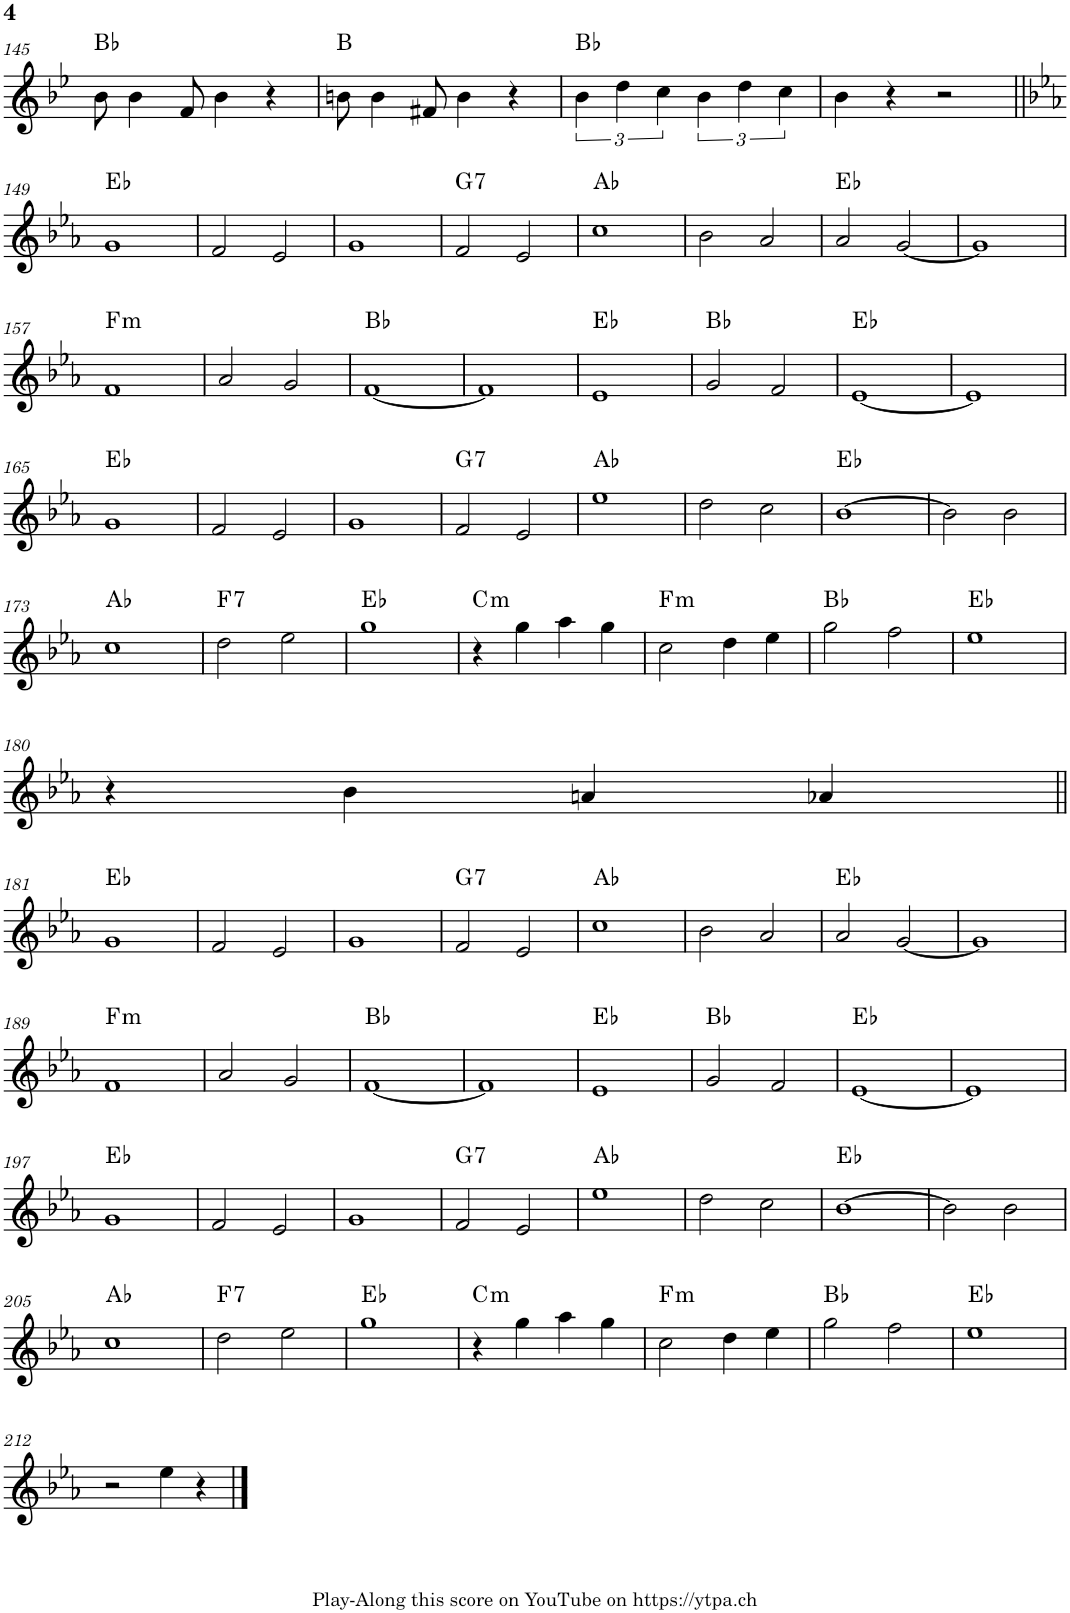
**kern	**harte
*part1	*part1
*staff1	*
*I"Piano	*
*I'Pno.	*
!!LO:PB:g=z
*clefG2	*
*k[b-e-]	*
*M2/2	*
*met(c|)	*
=145	=145
8b-\	Bb:maj
4b-\	.
8f/	.
4b-\	.
4r	.
=146	=146
8bn\	B:maj
4b\	.
8f#X/	.
4b\	.
4r	.
=147	=147
6b-\	Bb:maj
6dd\	.
6cc\	.
6b-\	.
6dd\	.
6cc\	.
=148	=148
4b-\	.
4r	.
2r	.
!!LO:LB:g=z
=149||	=149||
*k[b-e-a-]	*
1g	Eb:maj
=150	=150
2f/	.
2e-/	.
=151	=151
1g	.
=152	=152
!	!LO:H:kt=7
2f/	G:7
2e-/	.
=153	=153
1cc	Ab:maj
=154	=154
2b-\	.
2a-/	.
=155	=155
2a-/	Eb:maj
[2g/	.
=156	=156
1g]	.
!!LO:LB:g=z
=157	=157
!	!LO:H:kt=m
1f	F:min
=158	=158
2a-/	.
2g/	.
=159	=159
[1f	Bb:maj
=160	=160
1f]	.
=161	=161
1e-	Eb:maj
=162	=162
2g/	Bb:maj
2f/	.
=163	=163
[1e-	Eb:maj
=164	=164
1e-]	.
!!LO:LB:g=z
=165	=165
1g	Eb:maj
=166	=166
2f/	.
2e-/	.
=167	=167
1g	.
=168	=168
!	!LO:H:kt=7
2f/	G:7
2e-/	.
=169	=169
1ee-	Ab:maj
=170	=170
2dd\	.
2cc\	.
=171	=171
[1b-	Eb:maj
=172	=172
2b-\]	.
2b-\	.
!!LO:LB:g=z
=173	=173
1cc	Ab:maj
=174	=174
!	!LO:H:kt=7
2dd\	F:7
2ee-\	.
=175	=175
1gg	Eb:maj
=176	=176
!	!LO:H:kt=m
4r	C:min
4gg\	.
4aa-\	.
4gg\	.
=177	=177
!	!LO:H:kt=m
2cc\	F:min
4dd\	.
4ee-\	.
=178	=178
2gg\	Bb:maj
2ff\	.
=179	=179
1ee-	Eb:maj
!!LO:LB:g=z
=180	=180
4r	.
4b-\	.
4an/	.
4a-X/	.
!!LO:LB:g=z
=181||	=181||
1g	Eb:maj
=182	=182
2f/	.
2e-/	.
=183	=183
1g	.
=184	=184
!	!LO:H:kt=7
2f/	G:7
2e-/	.
=185	=185
1cc	Ab:maj
=186	=186
2b-\	.
2a-/	.
=187	=187
2a-/	Eb:maj
[2g/	.
=188	=188
1g]	.
!!LO:LB:g=z
=189	=189
!	!LO:H:kt=m
1f	F:min
=190	=190
2a-/	.
2g/	.
=191	=191
[1f	Bb:maj
=192	=192
1f]	.
=193	=193
1e-	Eb:maj
=194	=194
2g/	Bb:maj
2f/	.
=195	=195
[1e-	Eb:maj
=196	=196
1e-]	.
!!LO:LB:g=z
=197	=197
1g	Eb:maj
=198	=198
2f/	.
2e-/	.
=199	=199
1g	.
=200	=200
!	!LO:H:kt=7
2f/	G:7
2e-/	.
=201	=201
1ee-	Ab:maj
=202	=202
2dd\	.
2cc\	.
=203	=203
[1b-	Eb:maj
=204	=204
2b-\]	.
2b-\	.
!!LO:LB:g=z
=205	=205
1cc	Ab:maj
=206	=206
!	!LO:H:kt=7
2dd\	F:7
2ee-\	.
=207	=207
1gg	Eb:maj
=208	=208
!	!LO:H:kt=m
4r	C:min
4gg\	.
4aa-\	.
4gg\	.
=209	=209
!	!LO:H:kt=m
2cc\	F:min
4dd\	.
4ee-\	.
=210	=210
2gg\	Bb:maj
2ff\	.
=211	=211
1ee-	Eb:maj
!!LO:LB:g=z
=212	=212
2r	.
4ee-\	.
4r	.
==	==
*-	*-
